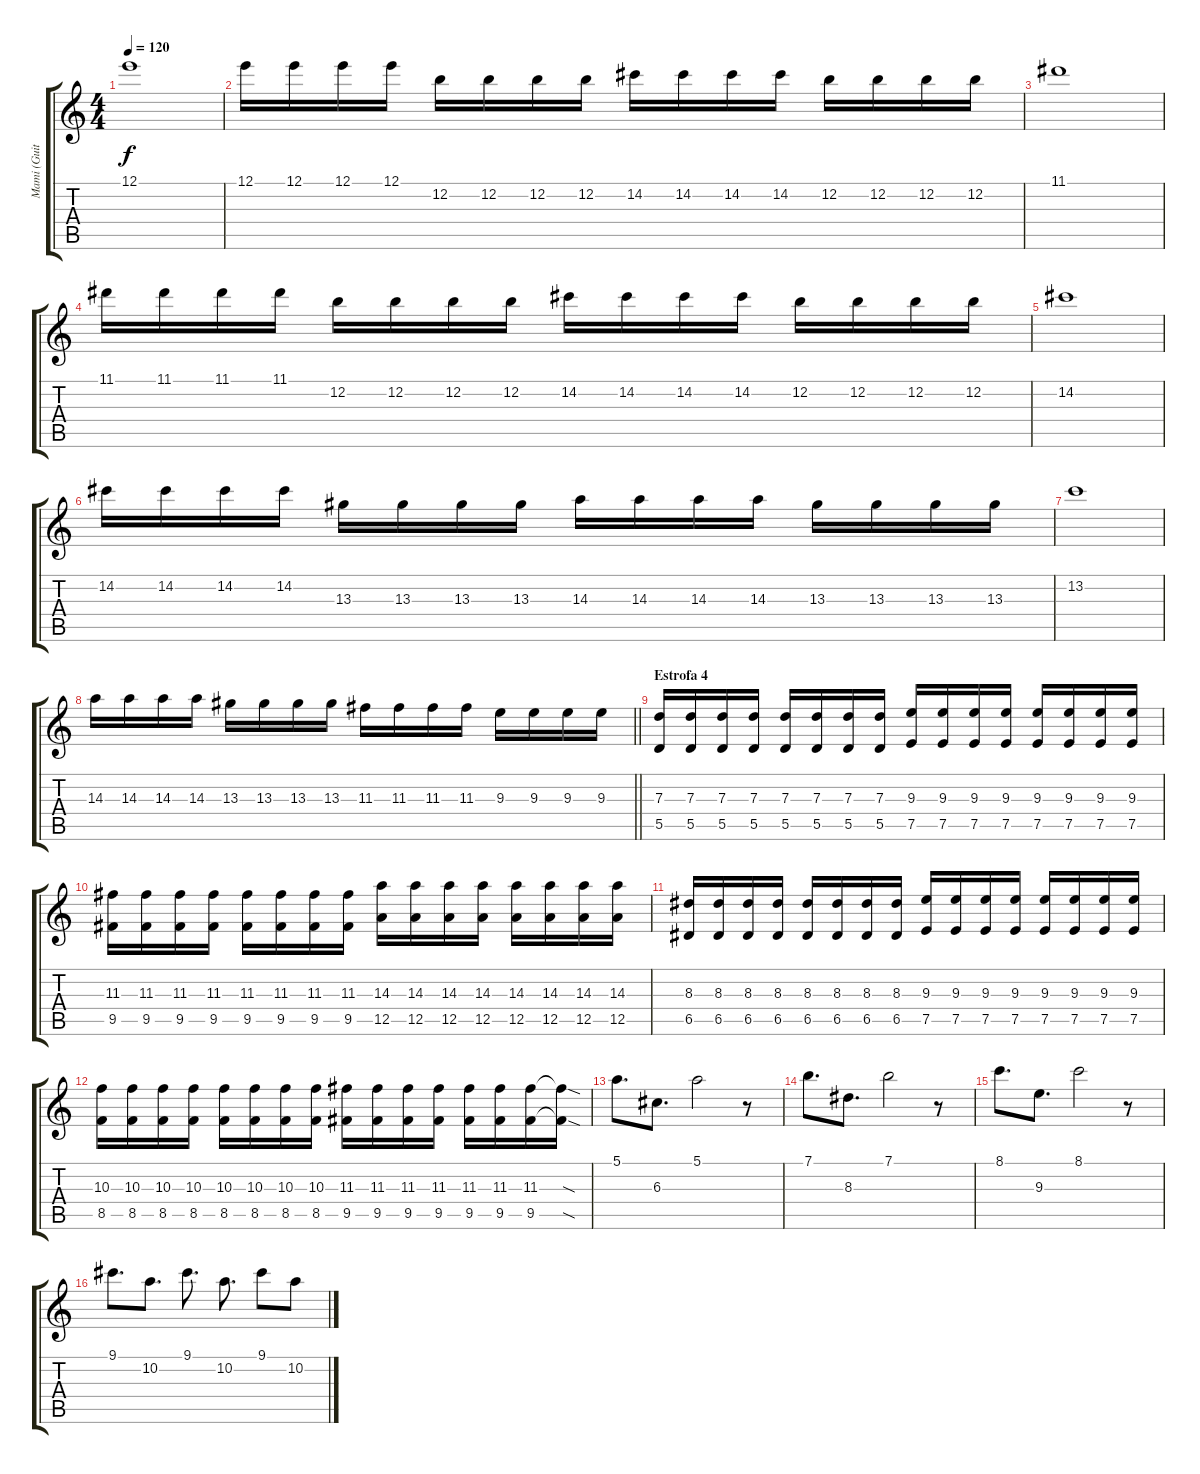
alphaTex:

\track ("Mami (Guitar)" "Mami (Guit") {instrument distortionguitar}
\staff {score tabs}
\tuning (E4 B3 G3 D3 A2 E2) {hide}
\ts (4 4)
\tempo 120
\clef g2
\ks c
12.1.1{dy f} |
12.1.16 12.1.16 12.1.16 12.1.16 12.2.16 12.2.16 12.2.16 12.2.16 14.2.16 14.2.16 14.2.16 14.2.16 12.2.16 12.2.16 12.2.16 12.2.16 |
11.1.1 |
11.1.16 11.1.16 11.1.16 11.1.16 12.2.16 12.2.16 12.2.16 12.2.16 14.2.16 14.2.16 14.2.16 14.2.16 12.2.16 12.2.16 12.2.16 12.2.16 |
14.2.1 |
14.2.16 14.2.16 14.2.16 14.2.16 13.3.16 13.3.16 13.3.16 13.3.16 14.3.16 14.3.16 14.3.16 14.3.16 13.3.16 13.3.16 13.3.16 13.3.16 |
13.2.1 |
\barLineRight lightlight
14.3.16 14.3.16 14.3.16 14.3.16 13.3.16 13.3.16 13.3.16 13.3.16 11.3.16 11.3.16 11.3.16 11.3.16 9.3.16 9.3.16 9.3.16 9.3.16 |
\section ("" "Estrofa 4")
(7.3 5.5).16 (7.3 5.5).16 (7.3 5.5).16 (7.3 5.5).16 (7.3 5.5).16 (7.3 5.5).16 (7.3 5.5).16 (7.3 5.5).16 (9.3 7.5).16 (9.3 7.5).16 (9.3 7.5).16 (9.3 7.5).16 (9.3 7.5).16 (9.3 7.5).16 (9.3 7.5).16 (9.3 7.5).16 |
(11.3 9.5).16 (11.3 9.5).16 (11.3 9.5).16 (11.3 9.5).16 (11.3 9.5).16 (11.3 9.5).16 (11.3 9.5).16 (11.3 9.5).16 (14.3 12.5).16 (14.3 12.5).16 (14.3 12.5).16 (14.3 12.5).16 (14.3 12.5).16 (14.3 12.5).16 (14.3 12.5).16 (14.3 12.5).16 |
(8.3 6.5).16 (8.3 6.5).16 (8.3 6.5).16 (8.3 6.5).16 (8.3 6.5).16 (8.3 6.5).16 (8.3 6.5).16 (8.3 6.5).16 (9.3 7.5).16 (9.3 7.5).16 (9.3 7.5).16 (9.3 7.5).16 (9.3 7.5).16 (9.3 7.5).16 (9.3 7.5).16 (9.3 7.5).16 |
(10.3 8.5).16 (10.3 8.5).16 (10.3 8.5).16 (10.3 8.5).16 (10.3 8.5).16 (10.3 8.5).16 (10.3 8.5).16 (10.3 8.5).16 (11.3 9.5).16 (11.3 9.5).16 (11.3 9.5).16 (11.3 9.5).16 (11.3 9.5).16 (11.3 9.5).16 (11.3 9.5).16 (11.3{sod t} 9.5{sod t}).16 |
5.1.8{d} 6.3.8{d} 5.1.2 r.8 |
7.1.8{d} 8.3.8{d} 7.1.2 r.8 |
8.1.8{d} 9.3.8{d} 8.1.2 r.8 |
9.1.8{d} 10.2.8{d} 9.1.8{d} 10.2.8{d} 9.1.8 10.2.8
